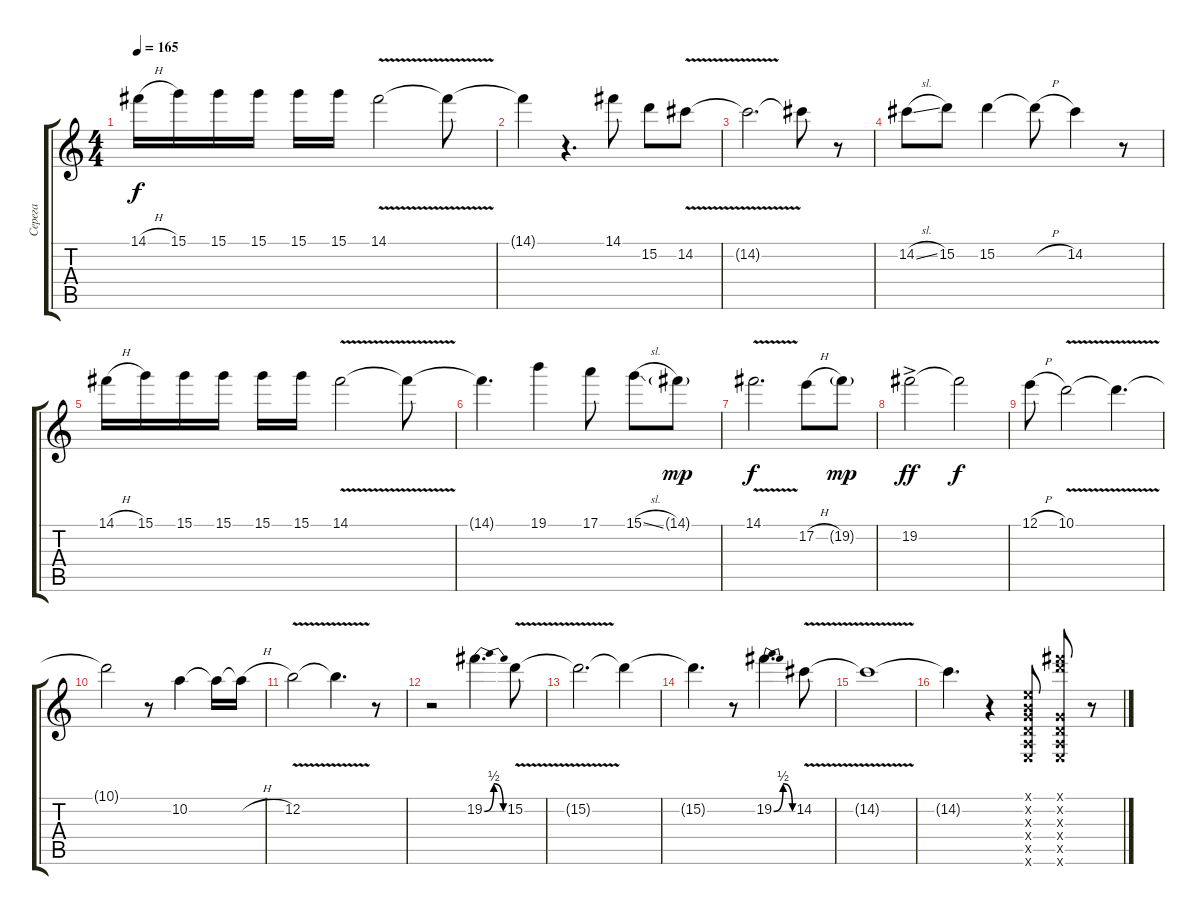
\track ("Серега" "Серега") {instrument distortionguitar}
\staff {score tabs}
\tuning (E4 B3 G3 D3 A2 E2) {hide}
\ts (4 4)
\tempo 165
\clef g2
\ks c
14.1{h}.16{dy f} 15.1.16 15.1.16 15.1.16 15.1.16 15.1.16 14.1{v}.2 14.1{t}.8 |
14.1{t}.4 r.4{d} 14.1.8 15.2.8 14.2{v}.8 |
14.2{t}.2{d} 14.2{t}.8 r.8 |
14.2{sl}.8 15.2.8 15.2.4 15.2{h t}.8 14.2.4 r.8 |
14.1{h}.16 15.1.16 15.1.16 15.1.16 15.1.16 15.1.16 14.1{v}.2 14.1{t}.8 |
14.1{t}.4{d} 19.1.4 17.1.8 15.1{sl}.8 14.1{g}.8{dy mp} |
14.1{v}.2{d dy f} 17.2{h}.8 19.2{g}.8{dy mp} |
19.2{ac}.2{dy ff} 19.2{t}.2{dy f} |
12.1{h}.8 10.1{v}.2 10.1{t}.4{d} |
10.1{t}.2 r.8 10.2.4{volume 9} 10.2{t}.16 10.2{h t}.16 |
12.2{v}.2 12.2{t}.4{d} r.8 |
r.2 19.2{be (bendrelease 0 0 30 2 30 2 60 0)}.4{d} 15.2{v}.8 |
15.2{t}.2{d} 15.2{t}.4 |
15.2{t}.4{d} r.8 19.2{be (bendrelease 0 0 30 2 30 2 60 0)}.4{d} 14.2{v}.8 |
14.2{t}.1 |
14.2{t}.4{d} r.4 (0.1{x} 0.2{x} 0.3{x} 0.4{x} 0.5{x} 0.6{x}).8 (14.1{x} 15.2{x} 0.3{x} 0.4{x} 0.5{x} 0.6{x}).8 r.8
